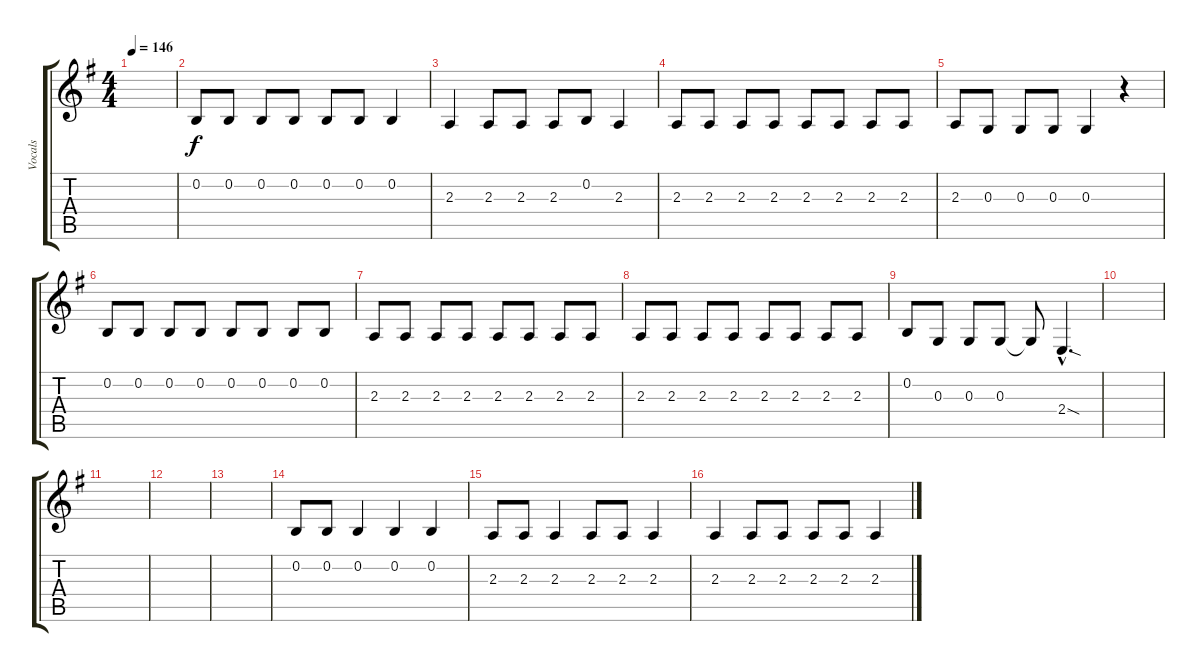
\track ("Vocals" "Vocals") {instrument tenorsax}
\staff {score tabs}
\tuning (E4 B3 G3 D3 A2 E2) {hide}
\ts (4 4)
\tempo 146
\clef g2
\ks g
|
0.2.8 0.2.8 0.2.8 0.2.8 0.2.8 0.2.8 0.2.4 |
2.3.4 2.3.8 2.3.8 2.3.8 0.2.8 2.3.4 |
2.3.8 2.3.8 2.3.8 2.3.8 2.3.8 2.3.8 2.3.8 2.3.8 |
2.3.8 0.3.8 0.3.8 0.3.8 0.3.4 r.4 |
0.2.8 0.2.8 0.2.8 0.2.8 0.2.8 0.2.8 0.2.8 0.2.8 |
2.3.8 2.3.8 2.3.8 2.3.8 2.3.8 2.3.8 2.3.8 2.3.8 |
2.3.8 2.3.8 2.3.8 2.3.8 2.3.8 2.3.8 2.3.8 2.3.8 |
0.2.8 0.3.8 0.3.8 0.3.8 0.3{t}.8 2.4{sod hac}.4{d} |
|
|
|
|
0.2.8 0.2.8 0.2.4 0.2.4 0.2.4 |
2.3.8 2.3.8 2.3.4 2.3.8 2.3.8 2.3.4 |
2.3.4 2.3.8 2.3.8 2.3.8 2.3.8 2.3.4
